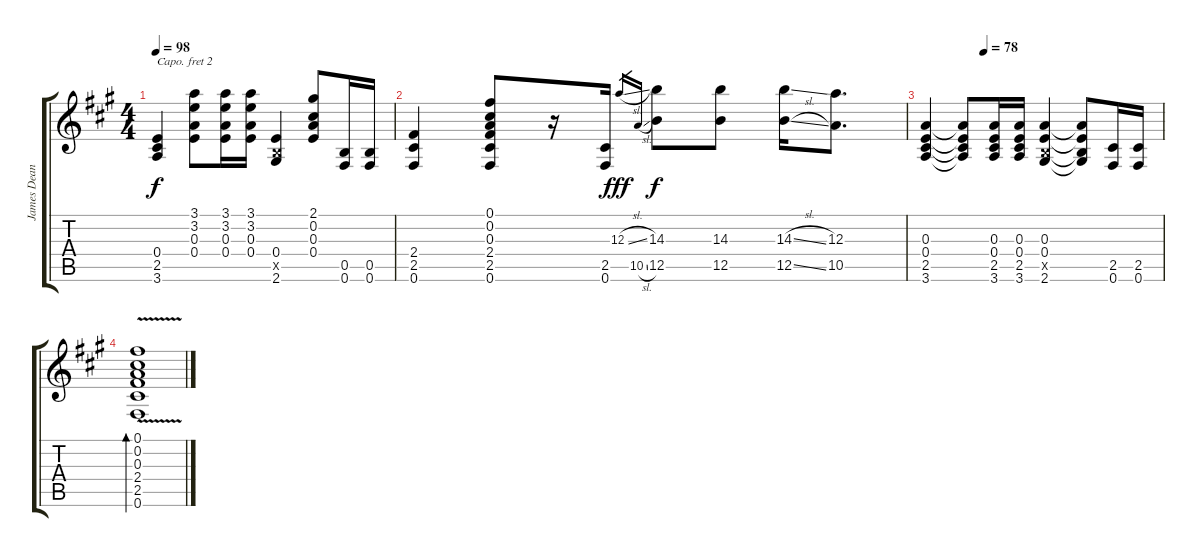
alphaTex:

\track ("James Dean Bradfield (Guitar)" "James Dean") {instrument distortionguitar}
\staff {score tabs}
\capo 2
\tuning (E4 B3 G3 D3 A2 E2) {hide}
\ts (4 4)
\tempo 98
\clef g2
\ks a
(0.4 2.5 3.6).4{dy f} (3.1 3.2 0.3 0.4).8 (3.1 3.2 0.3 0.4).16 (3.1 3.2 0.3 0.4).16 (0.4 0.5{x} 2.6).4 (2.1 0.2 0.3 0.4).8 (0.5 0.6).16 (0.5 0.6).16 |
(2.4 2.5 0.6).4 (0.1 0.2 0.3 2.4 2.5 0.6).8 r.16 (2.5 0.6).16 12.3{sl}.16{gr dy fff} 10.5{sl}.16{gr} (14.3 12.5).8{dy f} (14.3 12.5).8 (14.3{sl} 12.5{sl}).16 (12.3 10.5).8{d} |
\tempo (78 0.25)
(0.3 0.4 2.5 3.6).4 (0.3{t} 0.4{t} 2.5{t} 3.6{t}).8 (0.3 0.4 2.5 3.6).16 (0.3 0.4 2.5 3.6).16 (0.3 0.4 0.5{x} 2.6).4 (0.3{t} 0.4{t} 0.5{t} 2.6{t}).8 (2.5 0.6).16 (2.5 0.6).16 |
(0.1 0.2 0.3 2.4{v} 2.5 0.6).1{bd 480}
